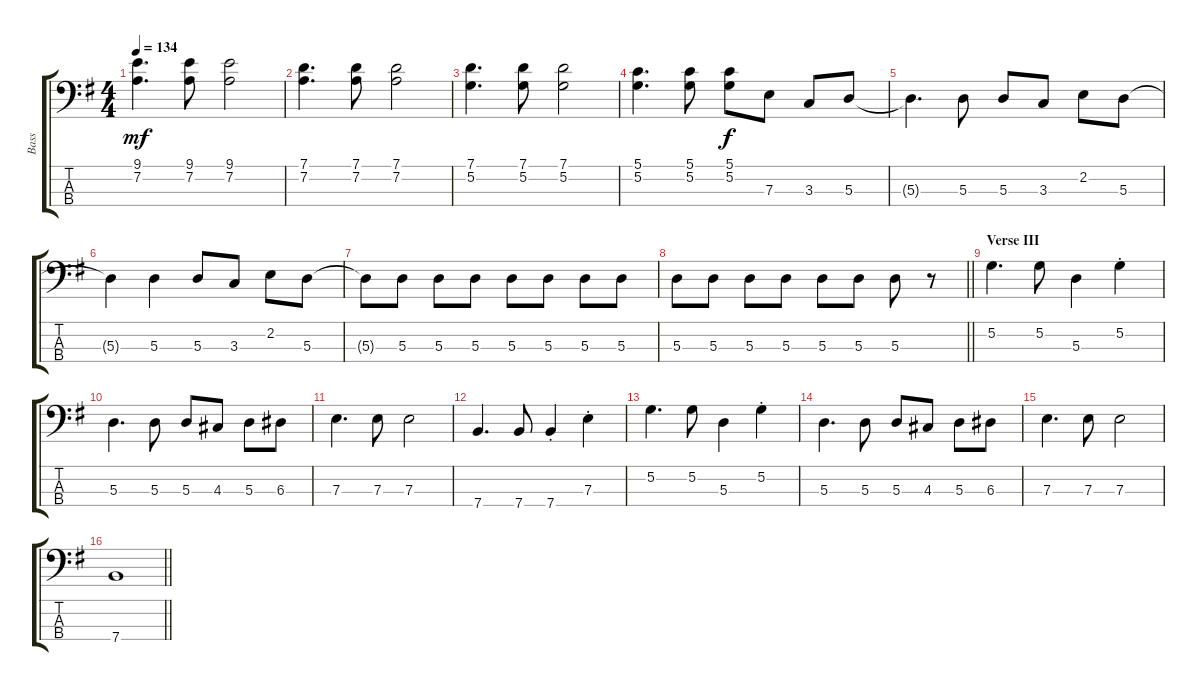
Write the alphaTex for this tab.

\track ("Bass" "Bass") {instrument electricbassfinger}
\staff {score tabs}
\tuning (G2 D2 A1 E1) {hide}
\ts (4 4)
\tempo 134
\clef f4
\ks g
(9.1 7.2).4{d dy mf} (9.1 7.2).8 (9.1 7.2).2 |
(7.1 7.2).4{d} (7.1 7.2).8 (7.1 7.2).2 |
(7.1 5.2).4{d} (7.1 5.2).8 (7.1 5.2).2 |
(5.1 5.2).4{d} (5.1 5.2).8 (5.1 5.2).8{dy f} 7.3.8 3.3.8 5.3.8 |
5.3{t}.4{d} 5.3.8 5.3.8 3.3.8 2.2.8 5.3.8 |
5.3{t}.4 5.3.4 5.3.8 3.3.8 2.2.8 5.3.8 |
5.3{t}.8 5.3.8 5.3.8 5.3.8 5.3.8 5.3.8 5.3.8 5.3.8 |
\barLineRight lightlight
5.3.8 5.3.8 5.3.8 5.3.8 5.3.8 5.3.8 5.3.8 r.8 |
\section ("" "Verse III")
5.2.4{d} 5.2.8 5.3.4 5.2{st}.4 |
5.3.4{d} 5.3.8 5.3.8 4.3.8 5.3.8 6.3.8 |
7.3.4{d} 7.3.8 7.3.2 |
7.4.4{d} 7.4.8 7.4{st}.4 7.3{st}.4 |
5.2.4{d} 5.2.8 5.3.4 5.2{st}.4 |
5.3.4{d} 5.3.8 5.3.8 4.3.8 5.3.8 6.3.8 |
7.3.4{d} 7.3.8 7.3.2 |
\barLineRight lightlight
7.4.1
